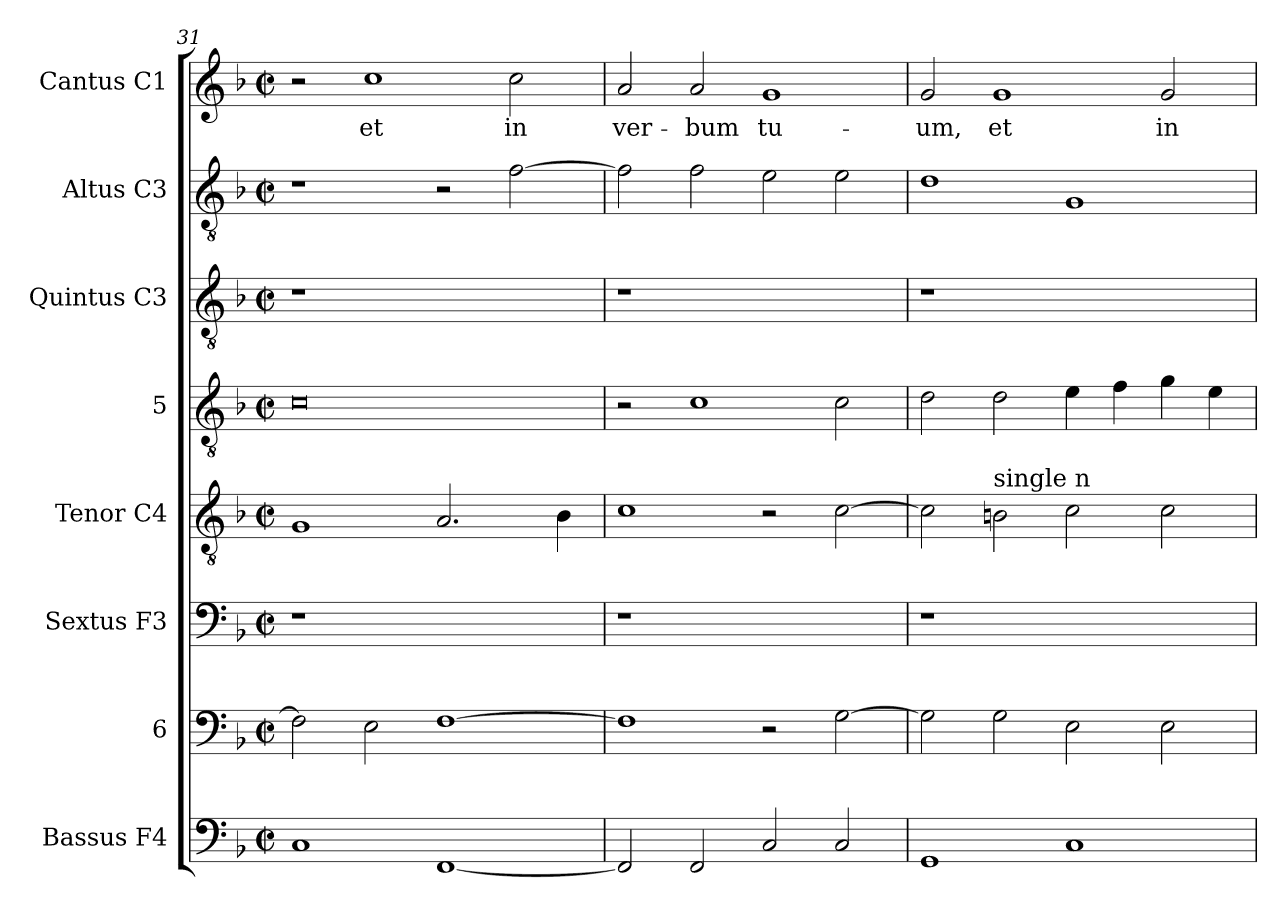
**kern	**kern	**kern	**kern	**kern	**kern	**kern	**kern	**text
*part8	*part7	*part6	*part5	*part4	*part3	*part2	*part1	*part1
*staff8	*staff7	*staff6	*staff5	*staff4	*staff3	*staff2	*staff1	*staff1
*I"Bassus F4	*I"6	*I"Sextus F3	*I"Tenor C4	*I"5	*I"Quintus C3	*I"Altus C3	*I"Cantus C1	*
*I'B	*	*	*I'T	*	*	*I'A	*I'C	*
*clefF4	*clefF4	*clefF4	*clefGv2	*clefGv2	*clefGv2	*clefGv2	*clefG2	*
*ITrd7c12	*	*	*	*	*	*	*	*
*k[b-]	*k[b-]	*k[b-]	*k[b-]	*k[b-]	*k[b-]	*k[b-]	*k[b-]	*
*F:	*F:	*F:	*F:	*F:	*F:	*F:	*F:	*
*M2/2	*M2/2	*M2/2	*M2/2	*M2/2	*M2/2	*M2/2	*M2/2	*
*met(c|)	*met(c|)	*met(c|)	*met(c|)	*met(c|)	*met(c|)	*met(c|)	*met(c|)	*
=31	=31	=31	=31	=31	=31	=31	=31	=31
1CC	2F\]	1r	1G	0c	1r	1r	2r	.
!	!	!	!	!	!	!	!	!LO:LY:b:rj
.	2E\	.	.	.	.	.	1cc	et
[<1FFF	[<1F	1ryy	2.A/	.	1ryy	2r	.	.
!	!	!	!	!	!	!	!	!LO:LY:b:rj
.	.	.	.	.	.	[<2f\	2cc\	in
.	.	.	4B-\	.	.	.	.	.
!!LO:PB:g=z
=32	=32	=32	=32	=32	=32	=32	=32	=32
!	!	!	!	!	!	!	!	!LO:LY:b:rj
2FFF/]	1F]	1r	1c	2r	1r	2f\]	2a/	ver-
!	!	!	!	!	!	!	!	!LO:LY:b:rj
2FFF/	.	.	.	1c	.	2f\	2a/	-bum
!	!	!	!	!	!	!	!	!LO:LY:b:rj
2CC/	2r	1ryy	2r	.	1ryy	2e\	1g	tu-
2CC/	[>2G\	.	[>2c\	2c\	.	2e\	.	.
=33	=33	=33	=33	=33	=33	=33	=33	=33
!	!	!	!	!	!	!	!	!LO:LY:b:rj
1GGG	2G\]	1r	2c\]	2d\	1r	1d	2g/	-um,
!	!	!	!LO:TX:a:t=single n	!	!	!	!	!
!	!	!	!	!	!	!	!	!LO:LY:b:rj
.	2G\	.	2B\	2d\	.	.	1g	et
1CC	2E\	1ryy	2c\	4e\	1ryy	1G	.	.
.	.	.	.	4f\	.	.	.	.
!	!	!	!	!	!	!	!	!LO:LY:b:rj
.	2E\	.	2c\	4g\	.	.	2g/	in
.	.	.	.	4e\	.	.	.	.
=	=	=	=	=	=	=	=	=
*-	*-	*-	*-	*-	*-	*-	*-	*-
